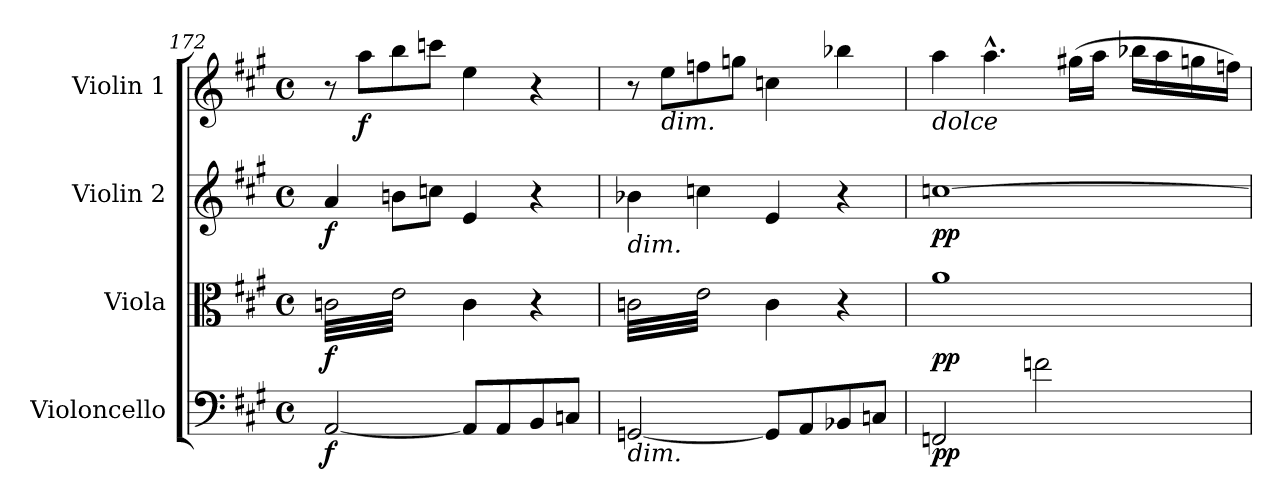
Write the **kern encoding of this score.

**kern	**dynam	**kern	**dynam	**kern	**dynam	**kern	**dynam
*part4	*part4	*part3	*part3	*part2	*part2	*part1	*part1
*staff4	*staff4	*staff3	*staff3	*staff2	*staff2	*staff1	*staff1
*I"Violoncello	*	*I"Viola	*	*I"Violin 2	*	*I"Violin 1	*
*I'Vc	*	*I'Vla	*	*I'Vln	*	*I'Vln	*
*clefF4	*	*clefC3	*	*clefG2	*	*clefG2	*
*k[f#c#g#]	*	*k[f#c#g#]	*	*k[f#c#g#]	*	*k[f#c#g#]	*
*M4/4	*	*M4/4	*	*M4/4	*	*M4/4	*
*met(c)	*	*met(c)	*	*met(c)	*	*met(c)	*
=172	=172	=172	=172	=172	=172	=172	=172
!	!LO:DY:b	!	!LO:DY:b	!	!LO:DY:b	!	!
*	*	*tremolo	*	*	*	*	*
[2AA/	f	(32cn\LLL	f	4a/	f	8r	.
.	.	32e\)	.	.	.	.	.
.	.	32cn\	.	.	.	.	.
.	.	32e\)	.	.	.	.	.
!	!	!	!	!	!	!	!LO:DY:b
.	.	32cn\	.	.	.	8aa\L	f
.	.	32e\)	.	.	.	.	.
.	.	32cn\	.	.	.	.	.
.	.	32e\)	.	.	.	.	.
.	.	32cn\	.	8bn\L	.	8bb\	.
.	.	32e\)	.	.	.	.	.
.	.	32cn\	.	.	.	.	.
.	.	32e\)	.	.	.	.	.
.	.	32cn\	.	8ccn\J	.	8cccn\J	.
.	.	32e\)	.	.	.	.	.
.	.	32cn\	.	.	.	.	.
.	.	32e\)JJJ	.	.	.	.	.
*	*	*Xtremolo	*	*	*	*	*
8AA/L]	.	4c\	.	4e/	.	4ee\	.
.	.	.	.	.	.	.	.
.	.	.	.	.	.	.	.
.	.	.	.	.	.	.	.
8AA/	.	.	.	.	.	.	.
.	.	.	.	.	.	.	.
.	.	.	.	.	.	.	.
.	.	.	.	.	.	.	.
8BB/	.	4r	.	4r	.	4r	.
8Cn/J	.	.	.	.	.	.	.
!!LO:LB:g=z
=173	=173	=173	=173	=173	=173	=173	=173
!	!	!	!	!LO:TX:b:i:t=dim.	!	!	!
!	!	!LO:TX:b:i:t=dim.	!	!	!	!	!
!LO:TX:b:i:t=dim.	!	!	!	!	!	!	!
*	*	*tremolo	*	*	*	*	*
[2GGn/	.	(32cn\LLL	.	4b-X\	.	8r	.
.	.	32e\)	.	.	.	.	.
.	.	32cn\	.	.	.	.	.
.	.	32e\)	.	.	.	.	.
!	!	!	!	!	!	!LO:TX:b:i:t=dim.	!
.	.	32cn\	.	.	.	8ee\L	.
.	.	32e\)	.	.	.	.	.
.	.	32cn\	.	.	.	.	.
.	.	32e\)	.	.	.	.	.
.	.	32cn\	.	4ccn\	.	8ffn\	.
.	.	32e\)	.	.	.	.	.
.	.	32cn\	.	.	.	.	.
.	.	32e\)	.	.	.	.	.
.	.	32cn\	.	.	.	8ggn\J	.
.	.	32e\)	.	.	.	.	.
.	.	32cn\	.	.	.	.	.
.	.	32e\)JJJ	.	.	.	.	.
*	*	*Xtremolo	*	*	*	*	*
8GG/L]	.	4c\	.	4e/	.	4ccn\	.
.	.	.	.	.	.	.	.
.	.	.	.	.	.	.	.
.	.	.	.	.	.	.	.
8AA/	.	.	.	.	.	.	.
.	.	.	.	.	.	.	.
.	.	.	.	.	.	.	.
.	.	.	.	.	.	.	.
8BB-X/	.	4r	.	4r	.	4bb-X\	.
8Cn/J	.	.	.	.	.	.	.
!!LO:LB:g=z
=174	=174	=174	=174	=174	=174	=174	=174
!	!	!	!	!	!	!LO:TX:b:i:t=dolce	!
!	!LO:DY:b	!	!LO:DY:b	!	!LO:DY:b	!	!
2FFn/	pp	1a	pp	[1ccn	pp	4aa\	.
.	.	.	.	.	.	4.aa^^\	.
2fn\	.	.	.	.	.	.	.
.	.	.	.	.	.	(16gg#X\LL	.
.	.	.	.	.	.	16aa\JJ	.
.	.	.	.	.	.	16bb-X\LL	.
.	.	.	.	.	.	16aa\	.
.	.	.	.	.	.	16ggn\	.
.	.	.	.	.	.	16ffn\JJ)	.
=	=	=	=	=	=	=	=
*-	*-	*-	*-	*-	*-	*-	*-
